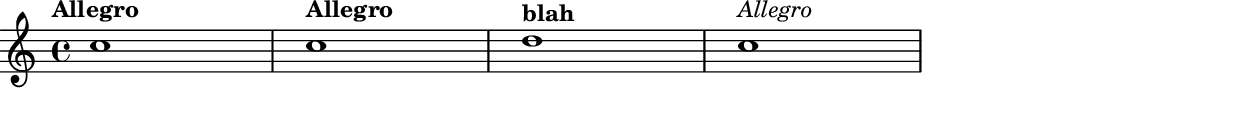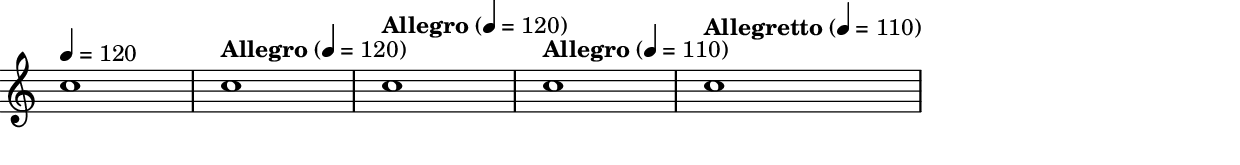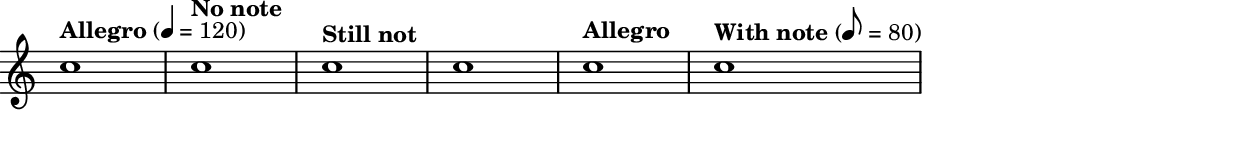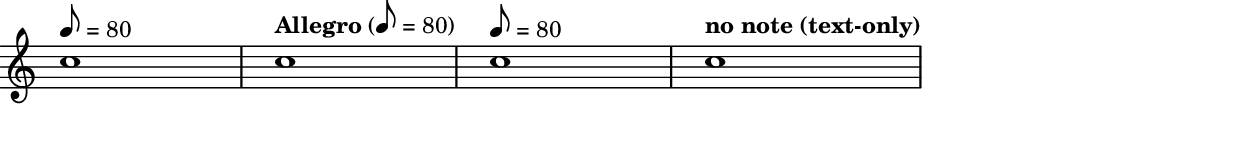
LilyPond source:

%% Generated by lilypond-book
%% Options: [exampleindent=10.16\mm,indent=0\mm,line-width=160\mm]
\include "lilypond-book-preamble.ly"


% ****************************************************************
% Start cut-&-pastable-section
% ****************************************************************

#(ly:set-option 'eps-box-padding 3.000000)



\paper {
  indent = 0\mm
  line-width = 160\mm
  % offset the left padding, also add 1mm as lilypond creates cropped
  % images with a little space on the right
  line-width = #(- line-width (* mm  3.000000) (* mm 1))
}

\layout {
  
}




% ****************************************************************
% ly snippet:
% ****************************************************************
\sourcefilename "/lilypond-2.24.3/input/regression/metronome-text.ly"
\sourcefileline 0
\version "2.19.21"

\header{
  texidoc="
The tempo command supports text markup and/@/or `duration=count'.  Using
@code{Score.tempoHideNote}, one can hide the `duration=count' in the tempo mark.
"
}

\relative {
  \tempo "Allegro" c''1
  \tempo "Allegro" c1
  $(make-event-chord (list (make-music 'TempoChangeEvent
                                        'text "blah")))
  d1
  \tempo \markup { \italic \medium "Allegro" } c1 \break
  \tempo 4 = 120 c1
  \tempo "Allegro" 4 = 120 c1
  \tempo "Allegro" 4 = 120 c1
  \tempo "Allegro" 4 = 110 c1
  \tempo "Allegretto" 4 = 110 c1 \break

  \set Score.tempoHideNote = ##f
  \tempo "Allegro" 4 = 120 c1
  \set Score.tempoHideNote = ##t
  \tempo "No note" 8 = 160 c1
  \tempo "Still not" c1
  % No text and also no note => \null markup
  \tempo 4 = 100 c1
  \tempo "Allegro" 4 = 120 c1
  \set Score.tempoHideNote = ##f
  \tempo "With note" 8 = 80 c1 \break

  % Unsetting the tempoText using only note=count:
  \tempo 8 = 80 c1
  \tempo "Allegro" 8 = 80 c1
  \tempo 8 = 80 c1
  
  % Unsetting the count using only text
  \tempo "no note (text-only)" c1
}



% ****************************************************************
% end ly snippet
% ****************************************************************
